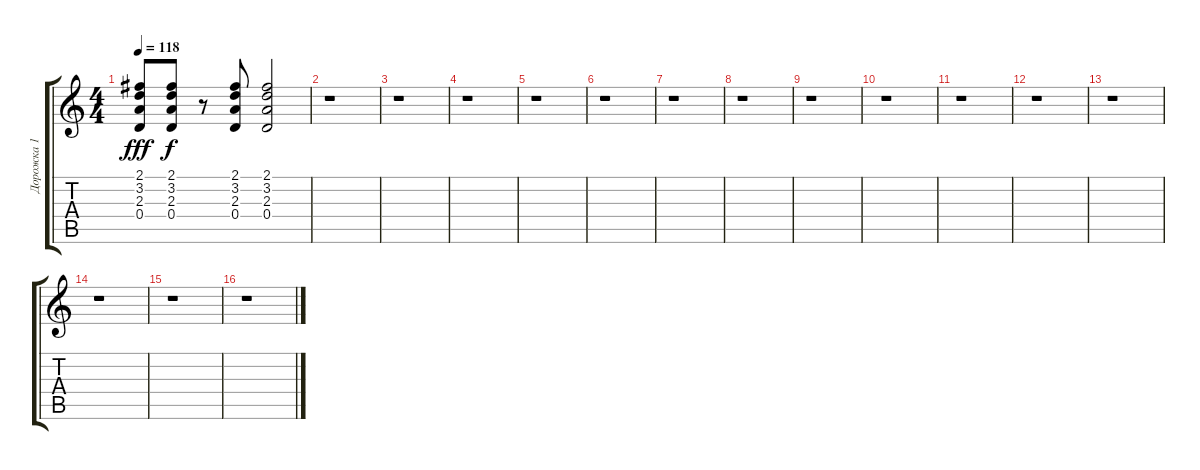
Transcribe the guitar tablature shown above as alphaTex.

\track ("Дорожка 1" "Дорожка 1") {instrument distortionguitar}
\staff {score tabs}
\tuning (E4 B3 G3 D3 A2 E2) {hide}
\ts (4 4)
\tempo 118
\clef g2
\ks c
(2.1 3.2 2.3 0.4).8{dy fff} (2.1 3.2 2.3 0.4).8{dy f} r.8 (2.1 3.2 2.3 0.4).8 (2.1 3.2 2.3 0.4).2 |
r.1 |
r.1 |
r.1 |
r.1 |
r.1 |
r.1 |
r.1 |
r.1 |
r.1 |
r.1 |
r.1 |
r.1 |
r.1 |
r.1 |
r.1
